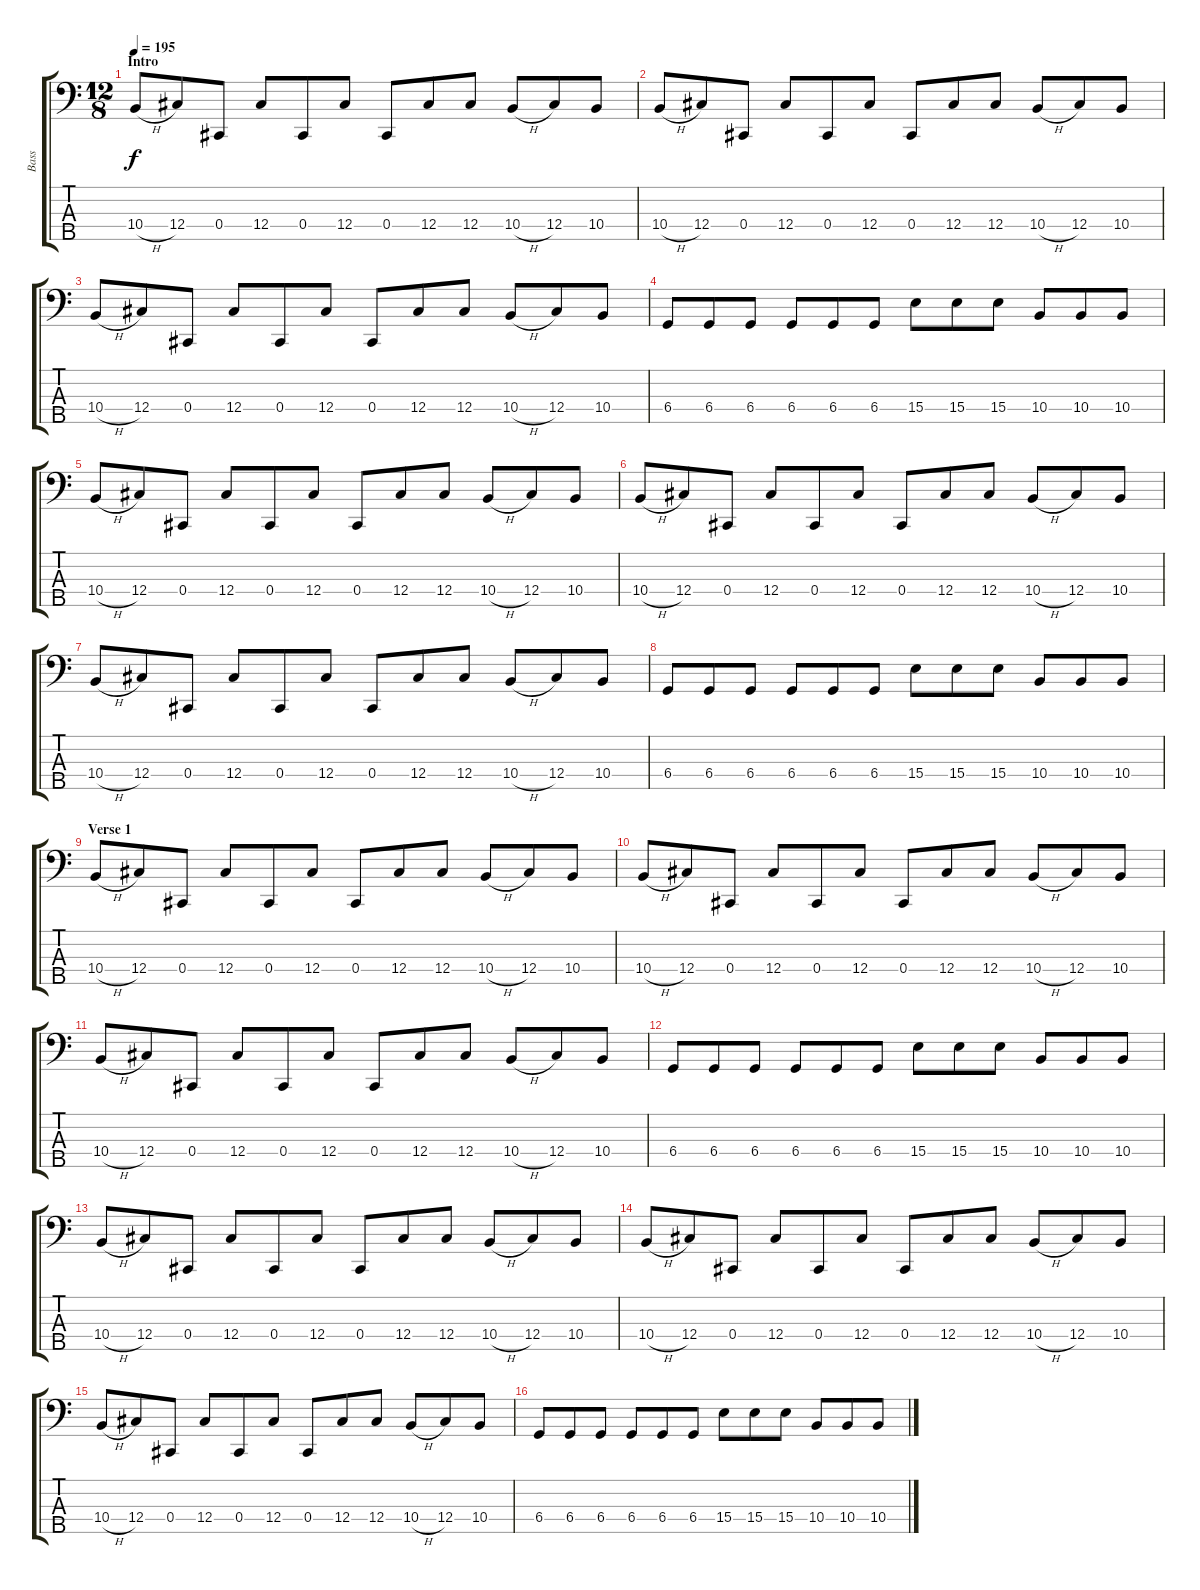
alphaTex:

\track ("Bass" "Bass") {instrument slapbass1}
\staff {score tabs}
\tuning (Gb2 Db2 Ab1 Db1 Bb0) {hide}
\ts (12 8)
\section ("" "Intro")
\tempo 195
\clef f4
\ks c
10.4{h}.8{dy f instrument slapbass1} 12.4.8 0.4.8 12.4.8 0.4.8 12.4.8 0.4.8 12.4.8 12.4.8 10.4{h}.8 12.4.8 10.4.8 |
10.4{h}.8 12.4.8 0.4.8 12.4.8 0.4.8 12.4.8 0.4.8 12.4.8 12.4.8 10.4{h}.8 12.4.8 10.4.8 |
10.4{h}.8 12.4.8 0.4.8 12.4.8 0.4.8 12.4.8 0.4.8 12.4.8 12.4.8 10.4{h}.8 12.4.8 10.4.8 |
6.4.8 6.4.8 6.4.8 6.4.8 6.4.8 6.4.8 15.4.8 15.4.8 15.4.8 10.4.8 10.4.8 10.4.8 |
10.4{h}.8 12.4.8 0.4.8 12.4.8 0.4.8 12.4.8 0.4.8 12.4.8 12.4.8 10.4{h}.8 12.4.8 10.4.8 |
10.4{h}.8 12.4.8 0.4.8 12.4.8 0.4.8 12.4.8 0.4.8 12.4.8 12.4.8 10.4{h}.8 12.4.8 10.4.8 |
10.4{h}.8 12.4.8 0.4.8 12.4.8 0.4.8 12.4.8 0.4.8 12.4.8 12.4.8 10.4{h}.8 12.4.8 10.4.8 |
6.4.8 6.4.8 6.4.8 6.4.8 6.4.8 6.4.8 15.4.8 15.4.8 15.4.8 10.4.8 10.4.8 10.4.8 |
\section ("" "Verse 1")
10.4{h}.8 12.4.8 0.4.8 12.4.8 0.4.8 12.4.8 0.4.8 12.4.8 12.4.8 10.4{h}.8 12.4.8 10.4.8 |
10.4{h}.8 12.4.8 0.4.8 12.4.8 0.4.8 12.4.8 0.4.8 12.4.8 12.4.8 10.4{h}.8 12.4.8 10.4.8 |
10.4{h}.8 12.4.8 0.4.8 12.4.8 0.4.8 12.4.8 0.4.8 12.4.8 12.4.8 10.4{h}.8 12.4.8 10.4.8 |
6.4.8 6.4.8 6.4.8 6.4.8 6.4.8 6.4.8 15.4.8 15.4.8 15.4.8 10.4.8 10.4.8 10.4.8 |
10.4{h}.8 12.4.8 0.4.8 12.4.8 0.4.8 12.4.8 0.4.8 12.4.8 12.4.8 10.4{h}.8 12.4.8 10.4.8 |
10.4{h}.8 12.4.8 0.4.8 12.4.8 0.4.8 12.4.8 0.4.8 12.4.8 12.4.8 10.4{h}.8 12.4.8 10.4.8 |
10.4{h}.8 12.4.8 0.4.8 12.4.8 0.4.8 12.4.8 0.4.8 12.4.8 12.4.8 10.4{h}.8 12.4.8 10.4.8 |
6.4.8 6.4.8 6.4.8 6.4.8 6.4.8 6.4.8 15.4.8 15.4.8 15.4.8 10.4.8 10.4.8 10.4.8
